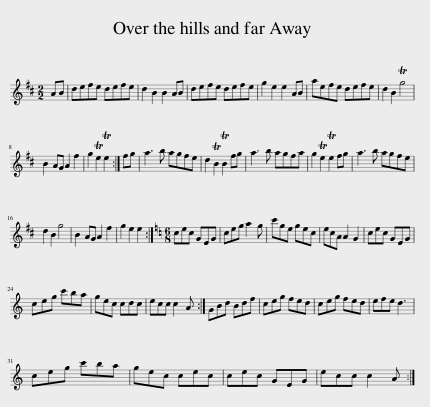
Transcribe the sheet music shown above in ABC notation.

X:1
L:1/8
M:2/2
I:linebreak $
K:D
V:1 treble
V:1
 AB | defe defe | d2 B2 B2 AB | defe defe | g2 e2 e2 AB | %5
 aefe defe | d2 B2 Tg4 |$ B2 AG A2 f2 | g2 Te2 Te2 :| fg | %10
 a3 b agfe | d2 TB2 TB2 fg | a3 b agfa | g2 Te2 Te2 fg | a3 b agfe |$ %15
 d2 B2 g4 | B2 AG A2 f2 | g2 e2 e2 :|[K:C][M:6/8] cec GEG | ceg a2 g | %20
 c'ge gec | ecA A2 G2 | cec GEG |$ ceg c'ba | gec cdc | %25
 ecc c2 A :| GBd Bdf | ceg fed | ceg fed | efe d3 |$ %30
 ceg c'ba | gec cec | cec GEG | ecc c2 A :| %34
